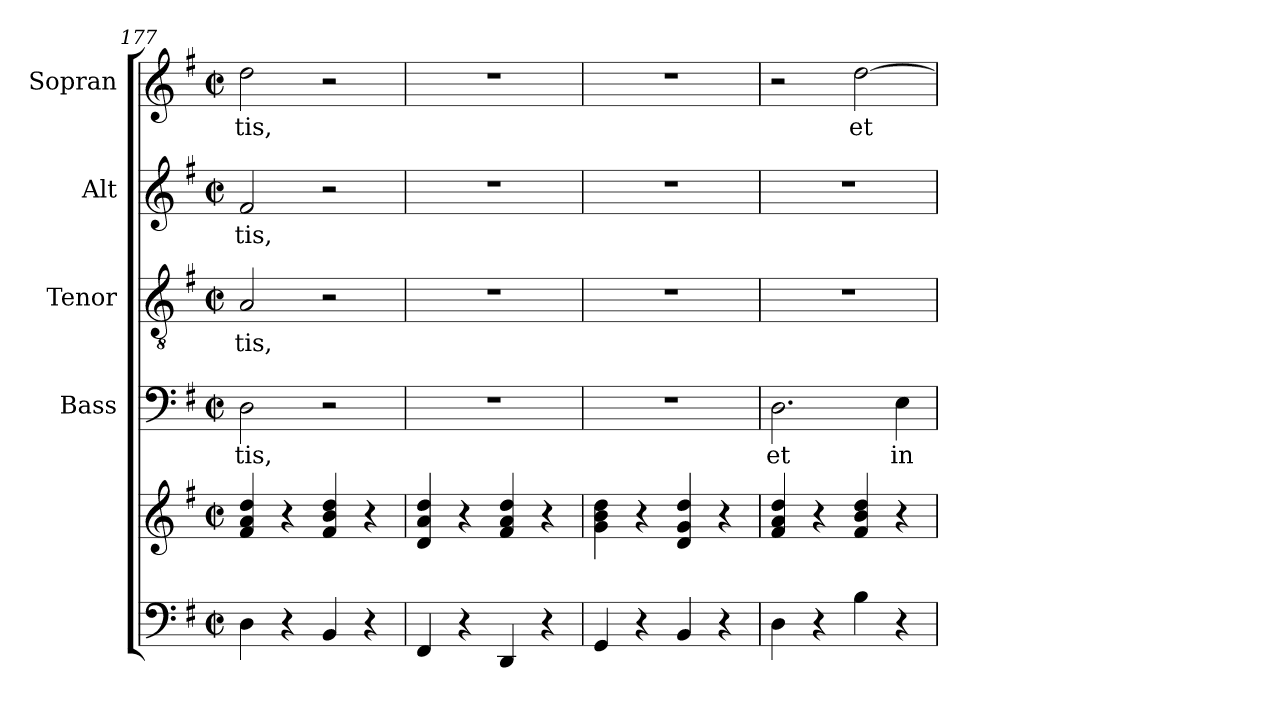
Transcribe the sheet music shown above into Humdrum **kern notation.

**kern	**kern	**kern	**text	**kern	**text	**kern	**text	**kern	**text
*part5	*part5	*part4	*part4	*part3	*part3	*part2	*part2	*part1	*part1
*staff6	*staff5	*staff4	*staff4	*staff3	*staff3	*staff2	*staff2	*staff1	*staff1
*	*	*I"Bass	*	*I"Tenor	*	*I"Alt	*	*I"Sopran	*
*	*	*I'B.	*	*I'T.	*	*I'A.	*	*I'S.	*
!!LO:PB:g=z
*clefF4	*clefG2	*clefF4	*	*clefGv2	*	*clefG2	*	*clefG2	*
*k[f#]	*k[f#]	*k[f#]	*	*k[f#]	*	*k[f#]	*	*k[f#]	*
*G:	*G:	*G:	*	*G:	*	*G:	*	*G:	*
*M2/2	*M2/2	*M2/2	*	*M2/2	*	*M2/2	*	*M2/2	*
*met(c|)	*met(c|)	*met(c|)	*	*met(c|)	*	*met(c|)	*	*met(c|)	*
=177	=177	=177	=177	=177	=177	=177	=177	=177	=177
!	!	!	!LO:LY:b	!	!LO:LY:b	!	!LO:LY:b	!	!LO:LY:b
4D\	4f#/ 4a/ 4dd/	2D\	-tis,	2A/	-tis,	2f#/	-tis,	2dd\	-tis,
4r	4r	.	.	.	.	.	.	.	.
4BB/	4f#/ 4b/ 4dd/	2r	.	2r	.	2r	.	2r	.
4r	4r	.	.	.	.	.	.	.	.
=178	=178	=178	=178	=178	=178	=178	=178	=178	=178
4FF#/	4d/ 4a/ 4dd/	1r	.	1r	.	1r	.	1r	.
4r	4r	.	.	.	.	.	.	.	.
4DD/	4f#/ 4a/ 4dd/	.	.	.	.	.	.	.	.
4r	4r	.	.	.	.	.	.	.	.
=179	=179	=179	=179	=179	=179	=179	=179	=179	=179
4GG/	4g\ 4b\ 4dd\	1r	.	1r	.	1r	.	1r	.
4r	4r	.	.	.	.	.	.	.	.
4BB/	4d/ 4g/ 4dd/	.	.	.	.	.	.	.	.
4r	4r	.	.	.	.	.	.	.	.
=180	=180	=180	=180	=180	=180	=180	=180	=180	=180
!	!	!	!LO:LY:b	!	!	!	!	!	!
4D\	4f#/ 4a/ 4dd/	2.D\	et	1r	.	1r	.	2r	.
4r	4r	.	.	.	.	.	.	.	.
!	!	!	!	!	!	!	!	!	!LO:LY:b
4B\	4f#/ 4b/ 4dd/	.	.	.	.	.	.	[2dd\	et
!	!	!	!LO:LY:b	!	!	!	!	!	!
4r	4r	4E\	in	.	.	.	.	.	.
=	=	=	=	=	=	=	=	=	=
*-	*-	*-	*-	*-	*-	*-	*-	*-	*-
